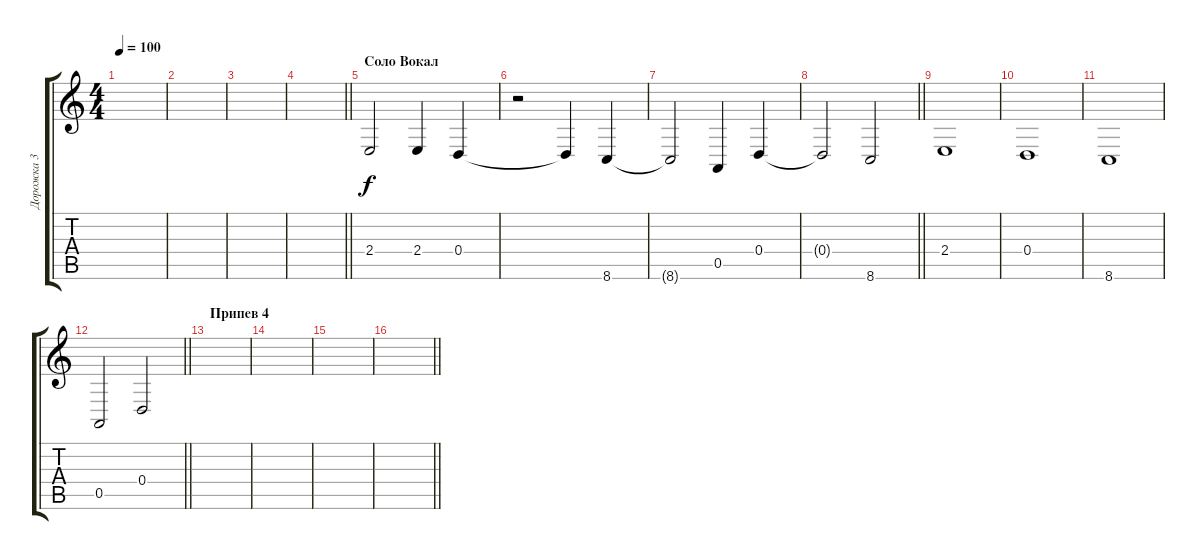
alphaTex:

\track ("Дорожка 3" "Дорожка 3") {instrument tremolostrings}
\staff {score tabs}
\tuning (E4 B3 G3 D3 A2 E2) {hide}
\ts (4 4)
\tempo 100
\clef g2
\ks c
|
|
|
\barLineRight lightlight
|
\section ("" "Соло Вокал")
2.4.2 2.4.4 0.4.4 |
r.2 0.4{t}.4 8.6.4 |
8.6{t}.2 0.5.4 0.4.4 |
\barLineRight lightlight
0.4{t}.2 8.6.2 |
2.4.1 |
0.4.1 |
8.6.1 |
\barLineRight lightlight
0.5.2 0.4.2 |
\section ("" "Припев 4")
|
|
|
\barLineRight lightlight
